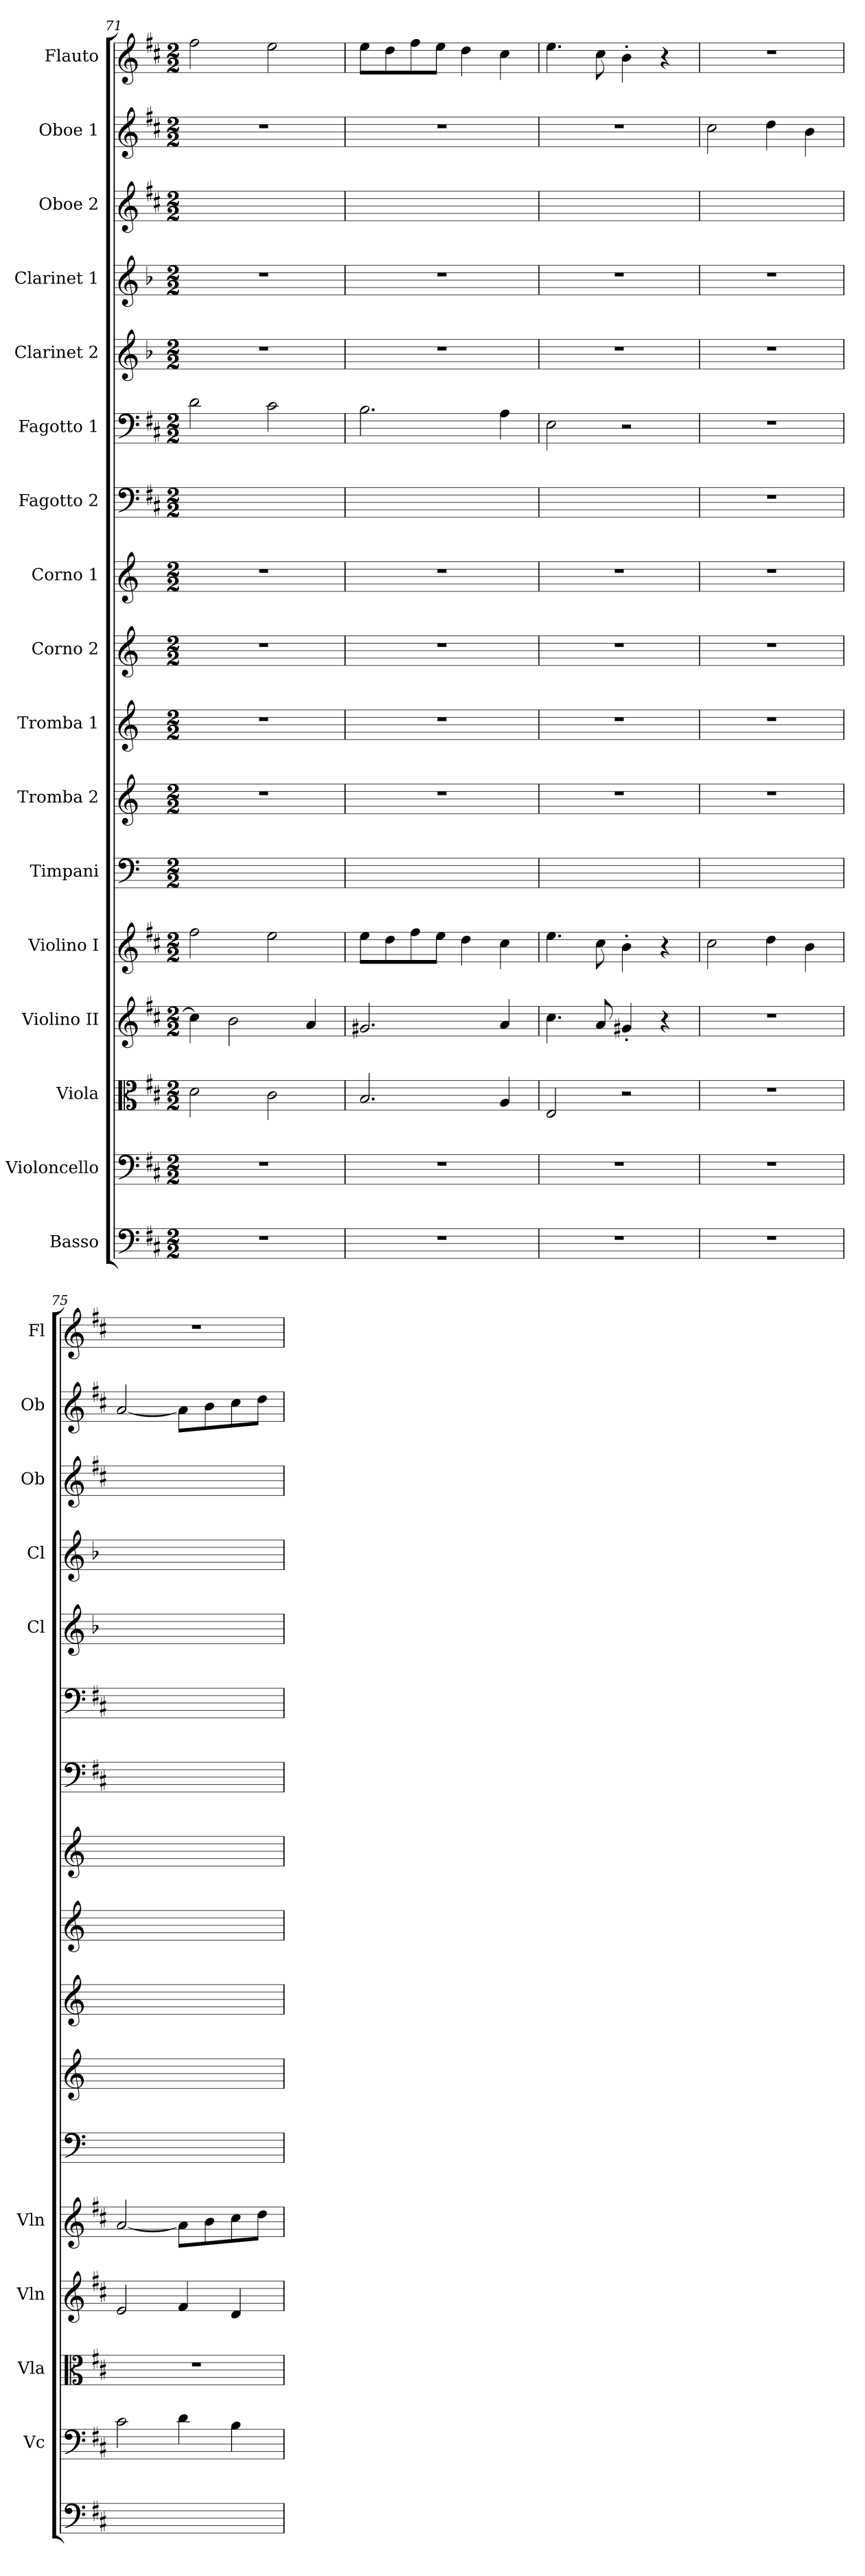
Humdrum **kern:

**kern	**kern	**kern	**kern	**kern	**kern	**kern	**kern	**kern	**kern	**kern	**kern	**kern	**kern	**kern	**kern	**kern
*part17	*part16	*part15	*part14	*part13	*part12	*part11	*part10	*part9	*part8	*part7	*part6	*part5	*part4	*part3	*part2	*part1
*staff17	*staff16	*staff15	*staff14	*staff13	*staff12	*staff11	*staff10	*staff9	*staff8	*staff7	*staff6	*staff5	*staff4	*staff3	*staff2	*staff1
*I"Basso	*I"Violoncello	*I"Viola	*I"Violino II	*I"Violino I	*I"Timpani	*I"Tromba 2	*I"Tromba 1	*I"Corno 2	*I"Corno 1	*I"Fagotto 2	*I"Fagotto 1	*I"Clarinet 2	*I"Clarinet 1	*I"Oboe 2	*I"Oboe 1	*I"Flauto
*	*I'Vc	*I'Vla	*I'Vln	*I'Vln	*	*	*	*	*	*	*	*I'Cl	*I'Cl	*I'Ob	*I'Ob	*I'Fl
*clefF4	*clefF4	*clefC3	*clefG2	*clefG2	*clefF4	*clefG2	*clefG2	*clefG2	*clefG2	*clefF4	*clefF4	*clefG2	*clefG2	*clefG2	*clefG2	*clefG2
*ITrd7c12	*	*	*	*	*	*ITrd-1c-2	*ITrd-1c-2	*ITrd6c10	*ITrd6c10	*	*	*ITrd2c3	*ITrd2c3	*	*	*
*k[f#c#]	*k[f#c#]	*k[f#c#]	*k[f#c#]	*k[f#c#]	*	*	*	*	*	*k[f#c#]	*k[f#c#]	*k[f#c#]	*k[f#c#]	*k[f#c#]	*k[f#c#]	*k[f#c#]
*M2/2	*M2/2	*M2/2	*M2/2	*M2/2	*M2/2	*M2/2	*M2/2	*M2/2	*M2/2	*M2/2	*M2/2	*M2/2	*M2/2	*M2/2	*M2/2	*M2/2
=71	=71	=71	=71	=71	=71	=71	=71	=71	=71	=71	=71	=71	=71	=71	=71	=71
1r	1r	2d	4cc#]	2ff#	1ryy	1r	1r	1r	1r	1ryy	2d	1r	1r	1ryy	1r	2ff#
.	.	.	2b	.	.	.	.	.	.	.	.	.	.	.	.	.
.	.	2c#	.	2ee	.	.	.	.	.	.	2c#	.	.	.	.	2ee
.	.	.	4a	.	.	.	.	.	.	.	.	.	.	.	.	.
=72	=72	=72	=72	=72	=72	=72	=72	=72	=72	=72	=72	=72	=72	=72	=72	=72
1r	1r	2.B	2.g#X	8ee\L	1ryy	1r	1r	1r	1r	1ryy	2.B	1r	1r	1ryy	1r	8ee\L
.	.	.	.	8dd\	.	.	.	.	.	.	.	.	.	.	.	8dd\
.	.	.	.	8ff#\	.	.	.	.	.	.	.	.	.	.	.	8ff#\
.	.	.	.	8ee\J	.	.	.	.	.	.	.	.	.	.	.	8ee\J
.	.	.	.	4dd	.	.	.	.	.	.	.	.	.	.	.	4dd
.	.	4A	4a	4cc#	.	.	.	.	.	.	4A	.	.	.	.	4cc#
=73	=73	=73	=73	=73	=73	=73	=73	=73	=73	=73	=73	=73	=73	=73	=73	=73
1r	1r	2E	4.cc#	4.ee	1ryy	1r	1r	1r	1r	1ryy	2E	1r	1r	1ryy	1r	4.ee
.	.	.	8a	8cc#	.	.	.	.	.	.	.	.	.	.	.	8cc#
.	.	2r	4g#X'	4b'	.	.	.	.	.	.	2r	.	.	.	.	4b'
.	.	.	4r	4r	.	.	.	.	.	.	.	.	.	.	.	4r
=74	=74	=74	=74	=74	=74	=74	=74	=74	=74	=74	=74	=74	=74	=74	=74	=74
1r	1r	1r	1r	2cc#	1ryy	1r	1r	1r	1r	1r	1r	1r	1r	1ryy	2cc#	1r
.	.	.	.	4dd	.	.	.	.	.	.	.	.	.	.	4dd	.
.	.	.	.	4b	.	.	.	.	.	.	.	.	.	.	4b	.
=75	=75	=75	=75	=75	=75	=75	=75	=75	=75	=75	=75	=75	=75	=75	=75	=75
1ryy	2c#	1r	2e	[2a	1ryy	1ryy	1ryy	1ryy	1ryy	1ryy	1ryy	1ryy	1ryy	1ryy	[2a	1r
.	4d	.	4f#	8a\L]	.	.	.	.	.	.	.	.	.	.	8a\L]	.
.	.	.	.	8b\	.	.	.	.	.	.	.	.	.	.	8b\	.
.	4B	.	4d	8cc#\	.	.	.	.	.	.	.	.	.	.	8cc#\	.
.	.	.	.	8dd\J	.	.	.	.	.	.	.	.	.	.	8dd\J	.
=	=	=	=	=	=	=	=	=	=	=	=	=	=	=	=	=
*-	*-	*-	*-	*-	*-	*-	*-	*-	*-	*-	*-	*-	*-	*-	*-	*-
